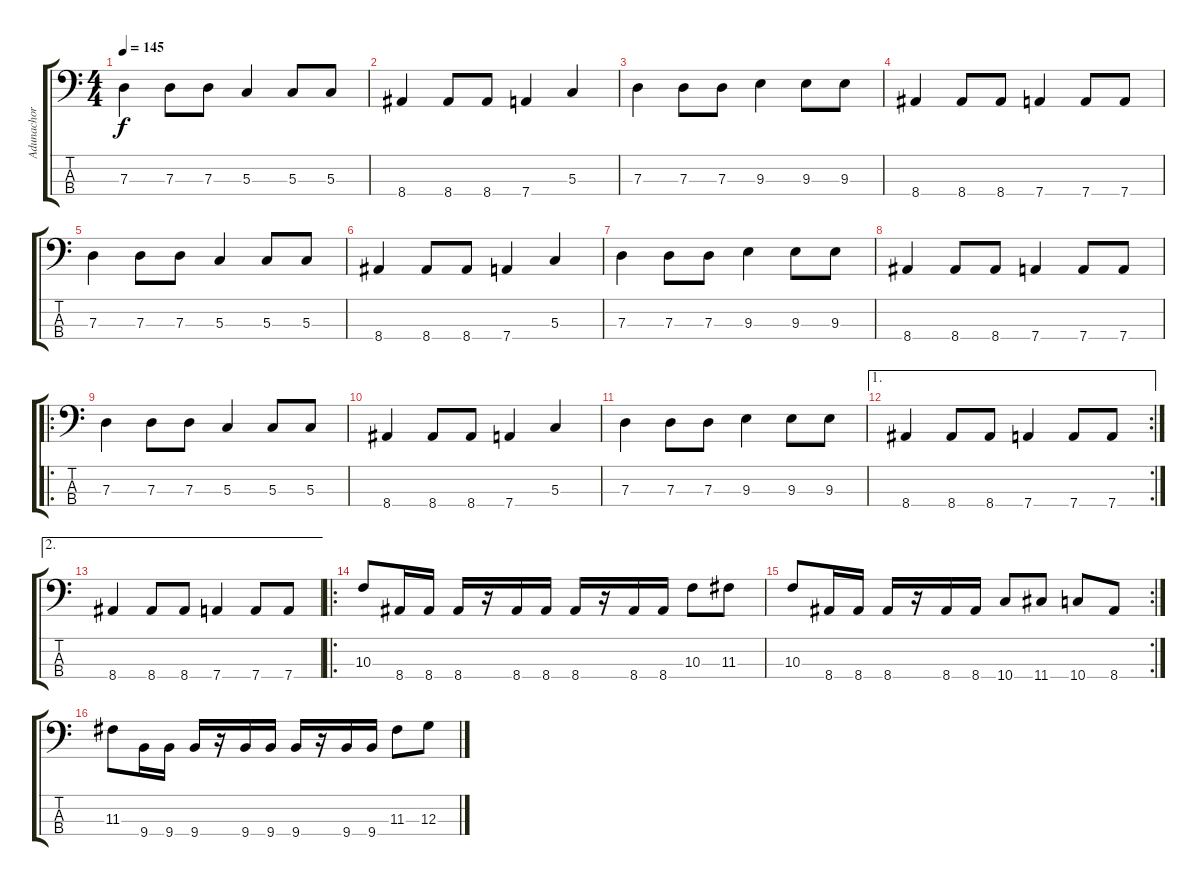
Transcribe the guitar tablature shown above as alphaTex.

\track ("Adunachor" "Adunachor") {instrument electricbasspick}
\staff {score tabs}
\tuning (F2 C2 G1 D1) {hide}
\ts (4 4)
\tempo 145
\clef f4
\ks c
7.3.4{dy f} 7.3.8 7.3.8 5.3.4 5.3.8 5.3.8 |
8.4.4 8.4.8 8.4.8 7.4.4 5.3.4 |
7.3.4 7.3.8 7.3.8 9.3.4 9.3.8 9.3.8 |
8.4.4 8.4.8 8.4.8 7.4.4 7.4.8 7.4.8 |
7.3.4 7.3.8 7.3.8 5.3.4 5.3.8 5.3.8 |
8.4.4 8.4.8 8.4.8 7.4.4 5.3.4 |
7.3.4 7.3.8 7.3.8 9.3.4 9.3.8 9.3.8 |
8.4.4 8.4.8 8.4.8 7.4.4 7.4.8 7.4.8 |
\ro
7.3.4 7.3.8 7.3.8 5.3.4 5.3.8 5.3.8 |
8.4.4 8.4.8 8.4.8 7.4.4 5.3.4 |
7.3.4 7.3.8 7.3.8 9.3.4 9.3.8 9.3.8 |
\ae 1
\rc 2
8.4.4 8.4.8 8.4.8 7.4.4 7.4.8 7.4.8 |
\ae 2
8.4.4 8.4.8 8.4.8 7.4.4 7.4.8 7.4.8 |
\ro
10.3.8 8.4.16 8.4.16 8.4.16 r.16 8.4.16 8.4.16 8.4.16 r.16 8.4.16 8.4.16 10.3.8 11.3.8 |
\rc 2
10.3.8 8.4.16 8.4.16 8.4.16 r.16 8.4.16 8.4.16 10.4.8 11.4.8 10.4.8 8.4.8 |
11.3.8 9.4.16 9.4.16 9.4.16 r.16 9.4.16 9.4.16 9.4.16 r.16 9.4.16 9.4.16 11.3.8 12.3.8
